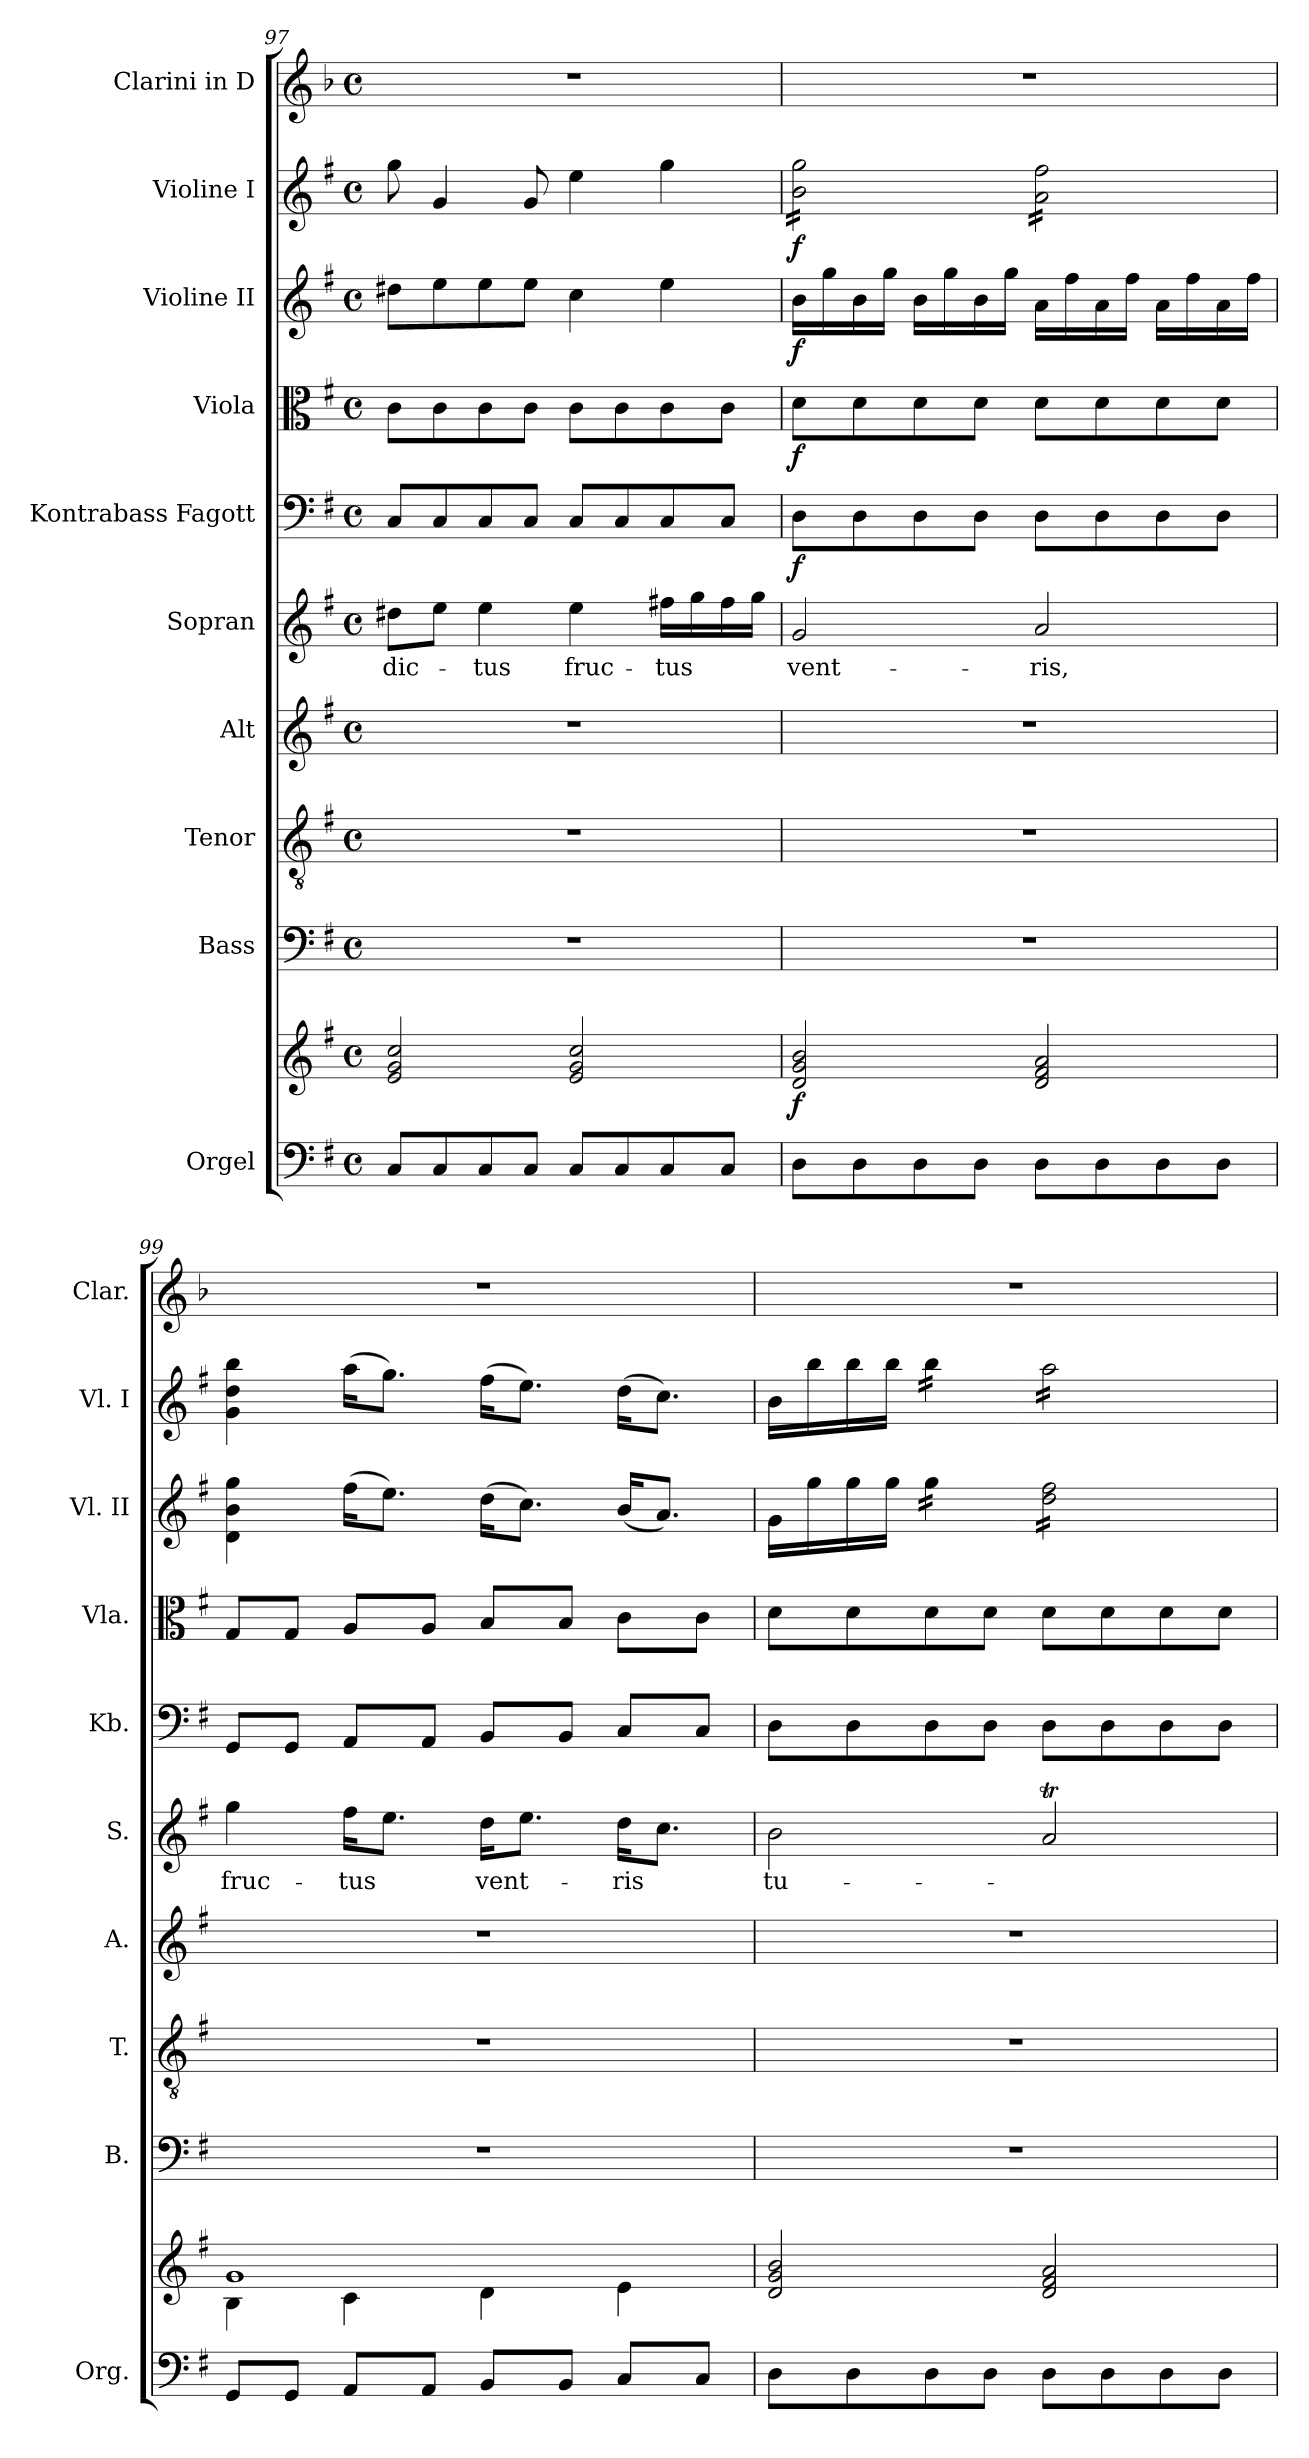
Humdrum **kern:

**kern	**kern	**dynam	**kern	**kern	**kern	**kern	**text	**kern	**dynam	**kern	**dynam	**kern	**dynam	**kern	**dynam	**kern
*part10	*part10	*part10	*part9	*part8	*part7	*part6	*part6	*part5	*part5	*part4	*part4	*part3	*part3	*part2	*part2	*part1
*staff11	*staff10	*staff10/11	*staff9	*staff8	*staff7	*staff6	*staff6	*staff5	*staff5	*staff4	*staff4	*staff3	*staff3	*staff2	*staff2	*staff1
*I"Orgel	*	*	*I"Bass	*I"Tenor	*I"Alt	*I"Sopran	*	*I"Kontrabass Fagott	*	*I"Viola	*	*I"Violine II	*	*I"Violine I	*	*I"Clarini in D
*I'Org.	*	*	*I'B.	*I'T.	*I'A.	*I'S.	*	*I'Kb.	*	*I'Vla.	*	*I'Vl. II	*	*I'Vl. I	*	*I'Clar.
*clefF4	*clefG2	*	*clefF4	*clefGv2	*clefG2	*clefG2	*	*clefF4	*	*clefC3	*	*clefG2	*	*clefG2	*	*clefG2
*	*	*	*	*	*	*	*	*ITrd7c12	*	*	*	*	*	*	*	*ITrd-1c-2
*k[f#]	*k[f#]	*	*k[f#]	*k[f#]	*k[f#]	*k[f#]	*	*k[f#]	*	*k[f#]	*	*k[f#]	*	*k[f#]	*	*k[f#]
*G:	*G:	*	*G:	*G:	*G:	*G:	*	*G:	*	*G:	*	*G:	*	*G:	*	*G:
*M4/4	*M4/4	*	*M4/4	*M4/4	*M4/4	*M4/4	*	*M4/4	*	*M4/4	*	*M4/4	*	*M4/4	*	*M4/4
*met(c)	*met(c)	*	*met(c)	*met(c)	*met(c)	*met(c)	*	*met(c)	*	*met(c)	*	*met(c)	*	*met(c)	*	*met(c)
=97	=97	=97	=97	=97	=97	=97	=97	=97	=97	=97	=97	=97	=97	=97	=97	=97
!	!	!	!	!	!	!	!LO:LY:b	!	!	!	!	!	!	!	!	!
8C/L	2e/ 2g/ 2cc/	.	1r	1r	1r	8dd#X\L	-dic-	8CC/L	.	8c\L	.	8dd#X\L	.	8gg\	.	1r
8C/	.	.	.	.	.	8ee\J	.	8CC/	.	8c\	.	8ee\	.	4g/	.	.
!	!	!	!	!	!	!	!LO:LY:b	!	!	!	!	!	!	!	!	!
8C/	.	.	.	.	.	4ee\	-tus	8CC/	.	8c\	.	8ee\	.	.	.	.
8C/J	.	.	.	.	.	.	.	8CC/J	.	8c\J	.	8ee\J	.	8g/	.	.
!	!	!	!	!	!	!	!LO:LY:b	!	!	!	!	!	!	!	!	!
8C/L	2e/ 2g/ 2cc/	.	.	.	.	4ee\	fruc-	8CC/L	.	8c\L	.	4cc\	.	4ee\	.	.
8C/	.	.	.	.	.	.	.	8CC/	.	8c\	.	.	.	.	.	.
!	!	!	!	!	!	!	!LO:LY:b	!	!	!	!	!	!	!	!	!
8C/	.	.	.	.	.	16ff#X\LL	-tus	8CC/	.	8c\	.	4ee\	.	4gg\	.	.
.	.	.	.	.	.	16gg\	.	.	.	.	.	.	.	.	.	.
8C/J	.	.	.	.	.	16ff#\	.	8CC/J	.	8c\J	.	.	.	.	.	.
.	.	.	.	.	.	16gg\JJ	.	.	.	.	.	.	.	.	.	.
!!LO:PB:g=z
=98	=98	=98	=98	=98	=98	=98	=98	=98	=98	=98	=98	=98	=98	=98	=98	=98
!	!	!LO:DY:b	!	!	!	!	!LO:LY:b	!	!LO:DY:b	!	!LO:DY:b	!	!LO:DY:b	!	!LO:DY:b	!
*	*	*	*	*	*	*	*	*	*	*	*	*	*	*tremolo	*	*
8D\L	2d/ 2g/ 2b/	f	1r	1r	1r	2g/	vent-	8DD\L	f	8d\L	f	16b\LL	f	16b\ 16gg\LL	f	1r
.	.	.	.	.	.	.	.	.	.	.	.	16gg\	.	16b\ 16gg\	.	.
8D\	.	.	.	.	.	.	.	8DD\	.	8d\	.	16b\	.	16b\ 16gg\	.	.
.	.	.	.	.	.	.	.	.	.	.	.	16gg\JJ	.	16b\ 16gg\	.	.
8D\	.	.	.	.	.	.	.	8DD\	.	8d\	.	16b\LL	.	16b\ 16gg\	.	.
.	.	.	.	.	.	.	.	.	.	.	.	16gg\	.	16b\ 16gg\	.	.
8D\J	.	.	.	.	.	.	.	8DD\J	.	8d\J	.	16b\	.	16b\ 16gg\	.	.
.	.	.	.	.	.	.	.	.	.	.	.	16gg\JJ	.	16b\ 16gg\JJ	.	.
!	!	!	!	!	!	!	!LO:LY:b	!	!	!	!	!	!	!	!	!
8D\L	2d/ 2f#/ 2a/	.	.	.	.	2a/	-ris,	8DD\L	.	8d\L	.	16a\LL	.	16a\ 16ff#\LL	.	.
.	.	.	.	.	.	.	.	.	.	.	.	16ff#\	.	16a\ 16ff#\	.	.
8D\	.	.	.	.	.	.	.	8DD\	.	8d\	.	16a\	.	16a\ 16ff#\	.	.
.	.	.	.	.	.	.	.	.	.	.	.	16ff#\JJ	.	16a\ 16ff#\	.	.
8D\	.	.	.	.	.	.	.	8DD\	.	8d\	.	16a\LL	.	16a\ 16ff#\	.	.
.	.	.	.	.	.	.	.	.	.	.	.	16ff#\	.	16a\ 16ff#\	.	.
8D\J	.	.	.	.	.	.	.	8DD\J	.	8d\J	.	16a\	.	16a\ 16ff#\	.	.
.	.	.	.	.	.	.	.	.	.	.	.	16ff#\JJ	.	16a\ 16ff#\JJ	.	.
*	*	*	*	*	*	*	*	*	*	*	*	*	*	*Xtremolo	*	*
=99	=99	=99	=99	=99	=99	=99	=99	=99	=99	=99	=99	=99	=99	=99	=99	=99
*	*^	*	*	*	*	*	*	*	*	*	*	*	*	*	*	*
!	!	!	!	!	!	!	!	!LO:LY:b	!	!	!	!	!	!	!	!	!
8GG/L	1g	4B\	.	1r	1r	1r	4gg\	fruc-	8GGG/L	.	8G/L	.	4d\ 4b\ 4gg\	.	4g\ 4dd\ 4bb\	.	1r
8GG/J	.	.	.	.	.	.	.	.	8GGG/J	.	8G/J	.	.	.	.	.	.
!	!	!	!	!	!	!	!	!LO:LY:b	!	!	!	!	!	!	!	!	!
8AA/L	.	4c\	.	.	.	.	16ff#\KL	-tus	8AAA/L	.	8A/L	.	(>16ff#\KL	.	(>16aa\KL	.	.
.	.	.	.	.	.	.	8.ee\J	.	.	.	.	.	8.ee\J)	.	8.gg\J)	.	.
8AA/J	.	.	.	.	.	.	.	.	8AAA/J	.	8A/J	.	.	.	.	.	.
!	!	!	!	!	!	!	!	!LO:LY:b	!	!	!	!	!	!	!	!	!
8BB/L	.	4d\	.	.	.	.	16dd\KL	vent-	8BBB/L	.	8B/L	.	(>16dd\KL	.	(>16ff#\KL	.	.
.	.	.	.	.	.	.	8.ee\J	.	.	.	.	.	8.cc\J)	.	8.ee\J)	.	.
8BB/J	.	.	.	.	.	.	.	.	8BBB/J	.	8B/J	.	.	.	.	.	.
!	!	!	!	!	!	!	!	!LO:LY:b	!	!	!	!	!	!	!	!	!
8C/L	.	4e\	.	.	.	.	16dd\KL	-ris	8CC/L	.	8c\L	.	(<16b/KL	.	(>16dd\KL	.	.
.	.	.	.	.	.	.	8.cc\J	.	.	.	.	.	8.a/J)	.	8.cc\J)	.	.
8C/J	.	.	.	.	.	.	.	.	8CC/J	.	8c\J	.	.	.	.	.	.
*	*v	*v	*	*	*	*	*	*	*	*	*	*	*	*	*	*	*
=100	=100	=100	=100	=100	=100	=100	=100	=100	=100	=100	=100	=100	=100	=100	=100	=100
!	!	!	!	!	!	!	!LO:LY:b	!	!	!	!	!	!	!	!	!
8D\L	2d/ 2g/ 2b/	.	1r	1r	1r	2b\	tu-	8DD\L	.	8d\L	.	16g\LL	.	16b\LL	.	1r
.	.	.	.	.	.	.	.	.	.	.	.	16gg\	.	16bb\	.	.
8D\	.	.	.	.	.	.	.	8DD\	.	8d\	.	16gg\	.	16bb\	.	.
.	.	.	.	.	.	.	.	.	.	.	.	16gg\JJ	.	16bb\JJ	.	.
*	*	*	*	*	*	*	*	*	*	*	*	*tremolo	*	*	*	*
*	*	*	*	*	*	*	*	*	*	*	*	*	*	*tremolo	*	*
8D\	.	.	.	.	.	.	.	8DD\	.	8d\	.	16gg\LL	.	16bb\LL	.	.
.	.	.	.	.	.	.	.	.	.	.	.	16gg\	.	16bb\	.	.
8D\J	.	.	.	.	.	.	.	8DD\J	.	8d\J	.	16gg\	.	16bb\	.	.
.	.	.	.	.	.	.	.	.	.	.	.	16gg\JJ	.	16bb\JJ	.	.
8D\L	2d/ 2f#/ 2a/	.	.	.	.	2aT/	.	8DD\L	.	8d\L	.	16dd\ 16ff#\LL	.	16aa\LL	.	.
.	.	.	.	.	.	.	.	.	.	.	.	16dd\ 16ff#\	.	16aa\	.	.
8D\	.	.	.	.	.	.	.	8DD\	.	8d\	.	16dd\ 16ff#\	.	16aa\	.	.
.	.	.	.	.	.	.	.	.	.	.	.	16dd\ 16ff#\	.	16aa\	.	.
8D\	.	.	.	.	.	.	.	8DD\	.	8d\	.	16dd\ 16ff#\	.	16aa\	.	.
.	.	.	.	.	.	.	.	.	.	.	.	16dd\ 16ff#\	.	16aa\	.	.
8D\J	.	.	.	.	.	.	.	8DD\J	.	8d\J	.	16dd\ 16ff#\	.	16aa\	.	.
.	.	.	.	.	.	.	.	.	.	.	.	16dd\ 16ff#\JJ	.	16aa\JJ	.	.
*	*	*	*	*	*	*	*	*	*	*	*	*	*	*Xtremolo	*	*
*	*	*	*	*	*	*	*	*	*	*	*	*Xtremolo	*	*	*	*
=	=	=	=	=	=	=	=	=	=	=	=	=	=	=	=	=
*-	*-	*-	*-	*-	*-	*-	*-	*-	*-	*-	*-	*-	*-	*-	*-	*-
